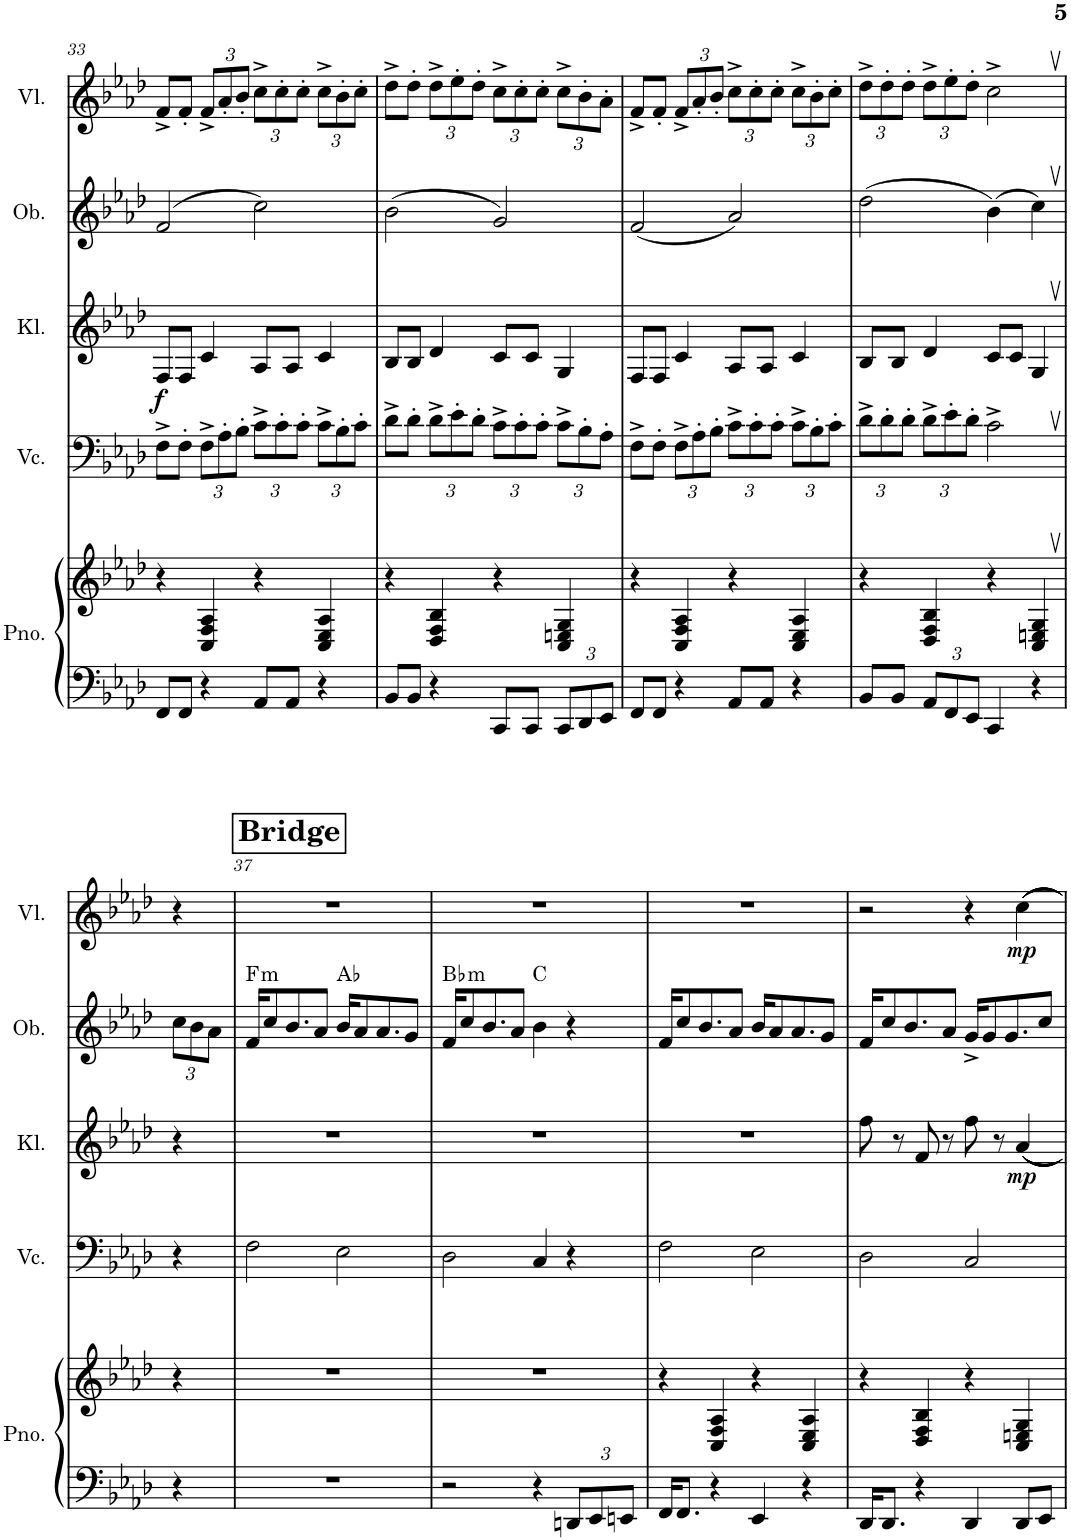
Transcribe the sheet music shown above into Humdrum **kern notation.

**kern	**kern	**kern	**kern	**dynam	**kern	**harte	**kern	**dynam
*part5	*part5	*part4	*part3	*part3	*part2	*part2	*part1	*part1
*staff6	*staff5	*staff4	*staff3	*staff3	*staff2	*	*staff1	*staff1
*I"Pno.	*	*I"Vc.	*I"Kl.	*	*I"Ob.	*	*I"Vl.	*
*I'Pno.	*	*I'Vc.	*I'Kl.	*	*I'Ob.	*	*I'Vl.	*
!!LO:PB:g=z
*clefF4	*clefG2	*clefF4	*clefG2	*	*clefG2	*	*clefG2	*
*	*	*	*Trd1c2	*	*	*	*	*
*k[b-e-a-d-]	*k[b-e-a-d-]	*k[b-e-a-d-]	*k[b-e-a-d-]	*	*k[b-e-a-d-]	*	*k[b-e-a-d-]	*
*M4/4	*M4/4	*M4/4	*M4/4	*	*M4/4	*	*M4/4	*
=33	=33	=33	=33	=33	=33	=33	=33	=33
!	!	!	!	!LO:DY:b	!	!	!	!
8FF/L	4r	8F^\L	8F/L	f	(2f/	.	8f^/L	.
8FF/J	.	8F'\J	8F/J	.	.	.	8f'/J	.
*	*	*Xbrackettup	*	*	*	*	*Xbrackettup	*
4r	4C/ 4F/ 4A-/	12F^\L	4c/	.	.	.	12f^/L	.
.	.	12A-'\	.	.	.	.	12a-'/	.
.	.	12B-'\J	.	.	.	.	12b-'/J	.
8AA-/L	4r	12c^\L	8A-/L	.	2cc\)	.	12cc^\L	.
.	.	12c'\	.	.	.	.	12cc'\	.
8AA-/J	.	.	8A-/J	.	.	.	.	.
.	.	12c'\J	.	.	.	.	12cc'\J	.
4r	4C/ 4E-/ 4A-/	12c^\L	4c/	.	.	.	12cc^\L	.
.	.	12B-'\	.	.	.	.	12b-'\	.
.	.	12c'\J	.	.	.	.	12cc'\J	.
=34	=34	=34	=34	=34	=34	=34	=34	=34
8BB-/L	4r	8d-^\L	8B-/L	.	(2b-\	.	8dd-^\L	.
8BB-/J	.	8d-'\J	8B-/J	.	.	.	8dd-'\J	.
4r	4D-/ 4F/ 4B-/	12d-^\L	4d-/	.	.	.	12dd-^\L	.
.	.	12e-'\	.	.	.	.	12ee-'\	.
.	.	12d-'\J	.	.	.	.	12dd-'\J	.
8CC/L	4r	12c^\L	8c/L	.	2g/)	.	12cc^\L	.
.	.	12c'\	.	.	.	.	12cc'\	.
8CC/J	.	.	8c/J	.	.	.	.	.
.	.	12c'\J	.	.	.	.	12cc'\J	.
*Xbrackettup	*	*	*	*	*	*	*	*
12CC/L	4C/ 4En/ 4G/	12c^\L	4G/	.	.	.	12cc^\L	.
12DD-/	.	12B-'\	.	.	.	.	12b-'\	.
12EE-/J	.	12A-'\J	.	.	.	.	12a-'\J	.
=35	=35	=35	=35	=35	=35	=35	=35	=35
8FF/L	4r	8F^\L	8F/L	.	(2f/	.	8f^/L	.
8FF/J	.	8F'\J	8F/J	.	.	.	8f'/J	.
4r	4C/ 4F/ 4A-/	12F^\L	4c/	.	.	.	12f^/L	.
.	.	12A-'\	.	.	.	.	12a-'/	.
.	.	12B-'\J	.	.	.	.	12b-'/J	.
8AA-/L	4r	12c^\L	8A-/L	.	2a-/)	.	12cc^\L	.
.	.	12c'\	.	.	.	.	12cc'\	.
8AA-/J	.	.	8A-/J	.	.	.	.	.
.	.	12c'\J	.	.	.	.	12cc'\J	.
4r	4C/ 4E-/ 4A-/	12c^\L	4c/	.	.	.	12cc^\L	.
.	.	12B-'\	.	.	.	.	12b-'\	.
.	.	12c'\J	.	.	.	.	12cc'\J	.
=36	=36	=36	=36	=36	=36	=36	=36	=36
8BB-/L	4r	12d-^\L	8B-/L	.	(2dd-\	.	12dd-^\L	.
.	.	12d-'\	.	.	.	.	12dd-'\	.
8BB-/J	.	.	8B-/J	.	.	.	.	.
.	.	12d-'\J	.	.	.	.	12dd-'\J	.
12AA-/L	4D-/ 4F/ 4B-/	12d-^\L	4d-/	.	.	.	12dd-^\L	.
12FF/	.	12e-'\	.	.	.	.	12ee-'\	.
12EE-/J	.	12d-'\J	.	.	.	.	12dd-'\J	.
4CC/	4r	2c^,\	8c/L	.	(4b-\)	.	2cc^,\	.
.	.	.	8c/J	.	.	.	.	.
4r	4C/, 4En/, 4G/,	.	4G,/	.	4cc,\)	.	.	.
!!LO:LB:g=z
=36X1	=36X1	=36X1	=36X1	=36X1	=36X1	=36X1	=36X1	=36X1
*	*	*	*	*	*Xbrackettup	*	*	*
4r	4r	4r	4r	.	12cc\L	.	4r	.
.	.	.	.	.	12b-\	.	.	.
.	.	.	.	.	12a-\J	.	.	.
!!LO:REH:place=s1:a:B:cj:fs=14:t=Bridge
=37	=37	=37	=37	=37	=37	=37	=37	=37
!	!	!	!	!	!	!LO:H:kt=m	!	!
1r	1r	2F\	1r	.	16f/KL	F:min	1r	.
.	.	.	.	.	8cc/	.	.	.
.	.	.	.	.	8.b-/	.	.	.
.	.	.	.	.	8a-/J	.	.	.
.	.	2E-\	.	.	16b-/KL	Ab:maj	.	.
.	.	.	.	.	8a-/	.	.	.
.	.	.	.	.	8.a-/	.	.	.
.	.	.	.	.	8g/J	.	.	.
=38	=38	=38	=38	=38	=38	=38	=38	=38
!	!	!	!	!	!	!LO:H:kt=m	!	!
2r	1r	2D-\	1r	.	16f/KL	Bb:min	1r	.
.	.	.	.	.	8cc/	.	.	.
.	.	.	.	.	8.b-/	.	.	.
.	.	.	.	.	8a-/J	.	.	.
4r	.	4C/	.	.	4b-\	C:maj	.	.
12DDn/L	.	4r	.	.	4r	.	.	.
12EE-/	.	.	.	.	.	.	.	.
12EEn/J	.	.	.	.	.	.	.	.
=39	=39	=39	=39	=39	=39	=39	=39	=39
16FF/KL	4r	2F\	1r	.	16f/KL	.	1r	.
8.FF/J	.	.	.	.	8cc/	.	.	.
.	.	.	.	.	8.b-/	.	.	.
4r	4C/ 4F/ 4A-/	.	.	.	.	.	.	.
.	.	.	.	.	8a-/J	.	.	.
4EE-/	4r	2E-\	.	.	16b-/KL	.	.	.
.	.	.	.	.	8a-/	.	.	.
.	.	.	.	.	8.a-/	.	.	.
4r	4C/ 4E-/ 4A-/	.	.	.	.	.	.	.
.	.	.	.	.	8g/J	.	.	.
=40	=40	=40	=40	=40	=40	=40	=40	=40
16DD-/KL	4r	2D-\	8ff\	.	16f/KL	.	2r	.
8.DD-/J	.	.	.	.	8cc/	.	.	.
.	.	.	8r	.	.	.	.	.
.	.	.	.	.	8.b-/	.	.	.
4r	4D-/ 4F/ 4B-/	.	8f/	.	.	.	.	.
.	.	.	8r	.	8a-/J	.	.	.
4DD-/	4r	2C/	8ff\	.	16g^/KL	.	4r	.
.	.	.	.	.	8g/	.	.	.
.	.	.	8r	.	.	.	.	.
.	.	.	.	.	8.g/	.	.	.
!	!	!	!	!LO:DY:b	!	!	!	!LO:DY:b
8DD-/L	4C/ 4En/ 4G/	.	4a-/	mp	.	.	4cc\	mp
8EE-/J	.	.	.	.	8cc/J	.	.	.
=	=	=	=	=	=	=	=	=
*-	*-	*-	*-	*-	*-	*-	*-	*-
